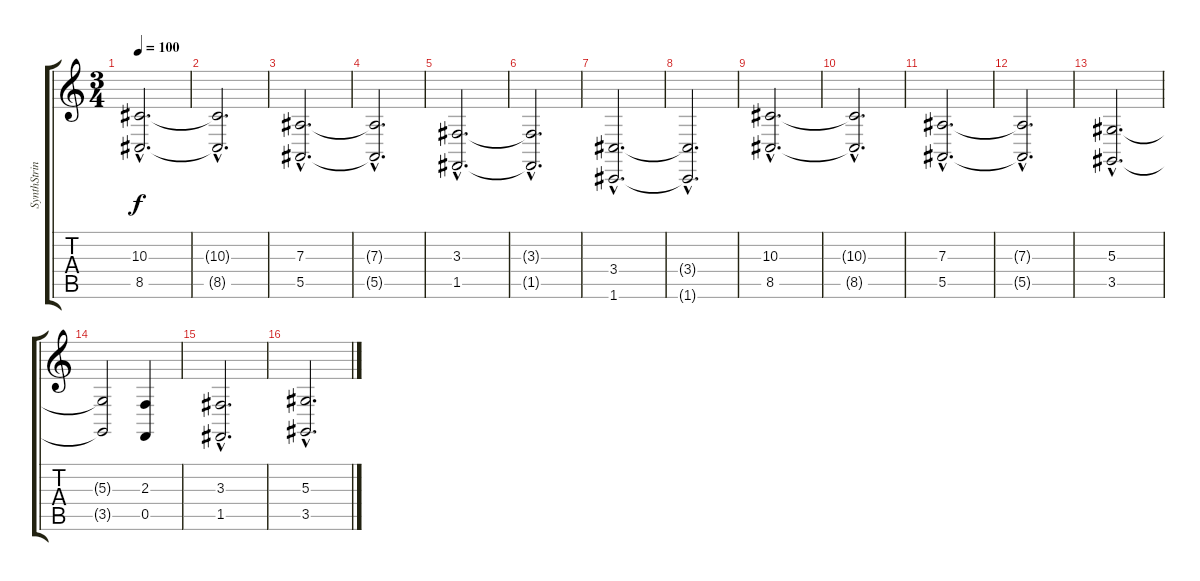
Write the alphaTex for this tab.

\track ("SynthStrings" "SynthStrin") {instrument stringensemble1}
\staff {score tabs}
\tuning (C4 G3 Eb3 Bb2 F2 C2) {hide}
\ts (3 4)
\tempo 100
\clef g2
\ks c
(10.3{hac} 8.5{hac}).2{d dy f} |
(10.3{hac t} 8.5{hac t}).2{d} |
(7.3{hac} 5.5{hac}).2{d} |
(7.3{hac t} 5.5{hac t}).2{d} |
(3.3{hac} 1.5{hac}).2{d} |
(3.3{hac t} 1.5{hac t}).2{d} |
(3.4{hac} 1.6{hac}).2{d} |
(3.4{hac t} 1.6{hac t}).2{d} |
(10.3{hac} 8.5{hac}).2{d} |
(10.3{hac t} 8.5{hac t}).2{d} |
(7.3{hac} 5.5{hac}).2{d} |
(7.3{hac t} 5.5{hac t}).2{d} |
(5.3{hac} 3.5{hac}).2{d} |
(5.3{t} 3.5{t}).2 (2.3 0.5).4 |
(3.3{hac} 1.5{hac}).2{d} |
(5.3{hac} 3.5{hac}).2{d}
